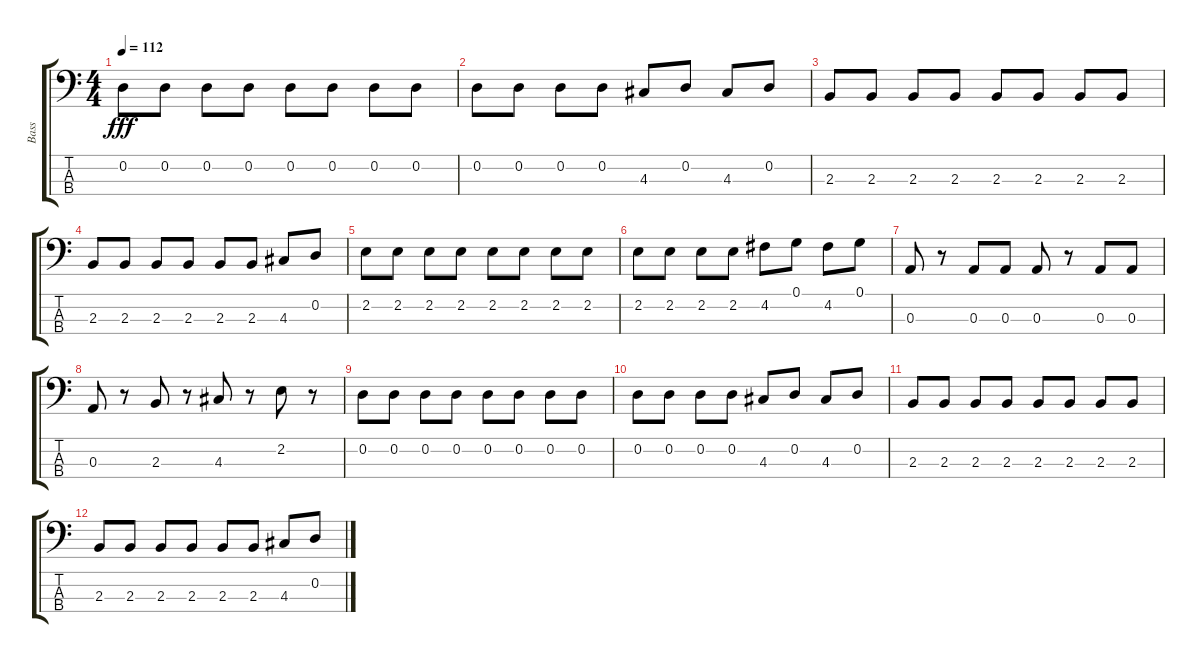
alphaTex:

\track ("Bass" "Bass") {instrument electricbassfinger}
\staff {score tabs}
\tuning (G2 D2 A1 E1) {hide}
\ts (4 4)
\tempo 112
\clef f4
\ks c
0.2.8{dy fff} 0.2.8 0.2.8 0.2.8 0.2.8 0.2.8 0.2.8 0.2.8 |
0.2.8 0.2.8 0.2.8 0.2.8 4.3.8 0.2.8 4.3.8 0.2.8 |
2.3.8 2.3.8 2.3.8 2.3.8 2.3.8 2.3.8 2.3.8 2.3.8 |
2.3.8 2.3.8 2.3.8 2.3.8 2.3.8 2.3.8 4.3.8 0.2.8 |
2.2.8 2.2.8 2.2.8 2.2.8 2.2.8 2.2.8 2.2.8 2.2.8 |
2.2.8 2.2.8 2.2.8 2.2.8 4.2.8 0.1.8 4.2.8 0.1.8 |
0.3.8 r.8 0.3.8 0.3.8 0.3.8 r.8 0.3.8 0.3.8 |
0.3.8 r.8 2.3.8 r.8 4.3.8 r.8 2.2.8 r.8 |
0.2.8 0.2.8 0.2.8 0.2.8 0.2.8 0.2.8 0.2.8 0.2.8 |
0.2.8 0.2.8 0.2.8 0.2.8 4.3.8 0.2.8 4.3.8 0.2.8 |
2.3.8 2.3.8 2.3.8 2.3.8 2.3.8 2.3.8 2.3.8 2.3.8 |
2.3.8 2.3.8 2.3.8 2.3.8 2.3.8 2.3.8 4.3.8 0.2.8
